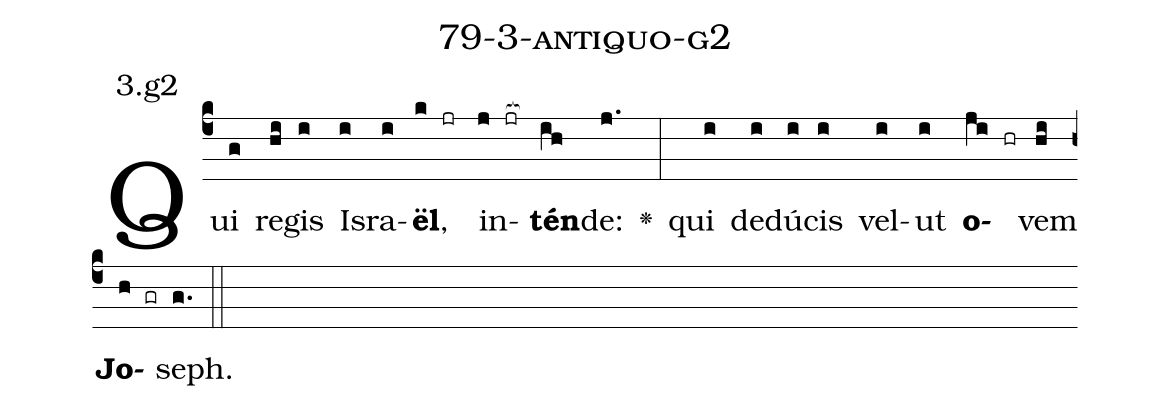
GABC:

name: 79-3-antiquo-g2;
annotation: 3.g2;
%%
(c4)Qui(g) re(hi)gis(i) Is(i)ra(i)<b>ël</b>,(k jr) in(j jr[ocb:1{])<b>tén</b>(ih[ocb:0}])de:(j.) <v>\greheightstar</v>(:) qui(i) de(i)dú(i)cis(i) vel(i)ut(i) <b>o</b>(ji hr)vem(hi) <b>Jo</b>(h gr)seph.(g.) (::)


%E(i) u(i) o(ji) u(hi) a(h) e.(g.) (::)
